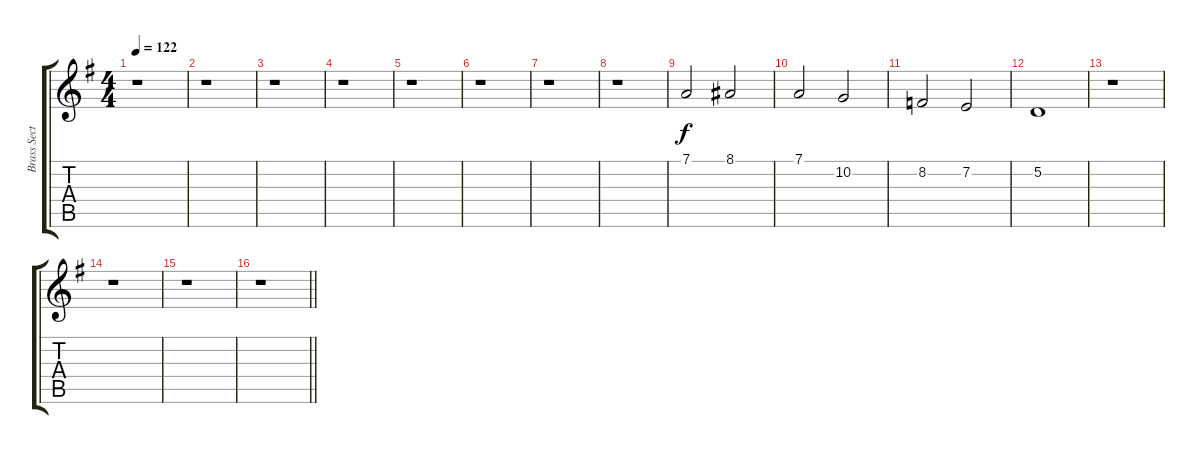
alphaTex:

\track ("Brass Section" "Brass Sect") {instrument frenchhorn}
\staff {score tabs}
\tuning (D4 A3 F3 C3 G2 D2) {hide}
\ts (4 4)
\tempo 122
\clef g2
\ks g
r.1{dy f} |
r.1 |
r.1 |
r.1 |
r.1 |
r.1 |
r.1 |
r.1 |
7.1.2 8.1.2 |
7.1.2 10.2.2 |
8.2.2 7.2.2 |
5.2.1 |
r.1 |
r.1 |
r.1 |
\barLineRight lightlight
r.1
